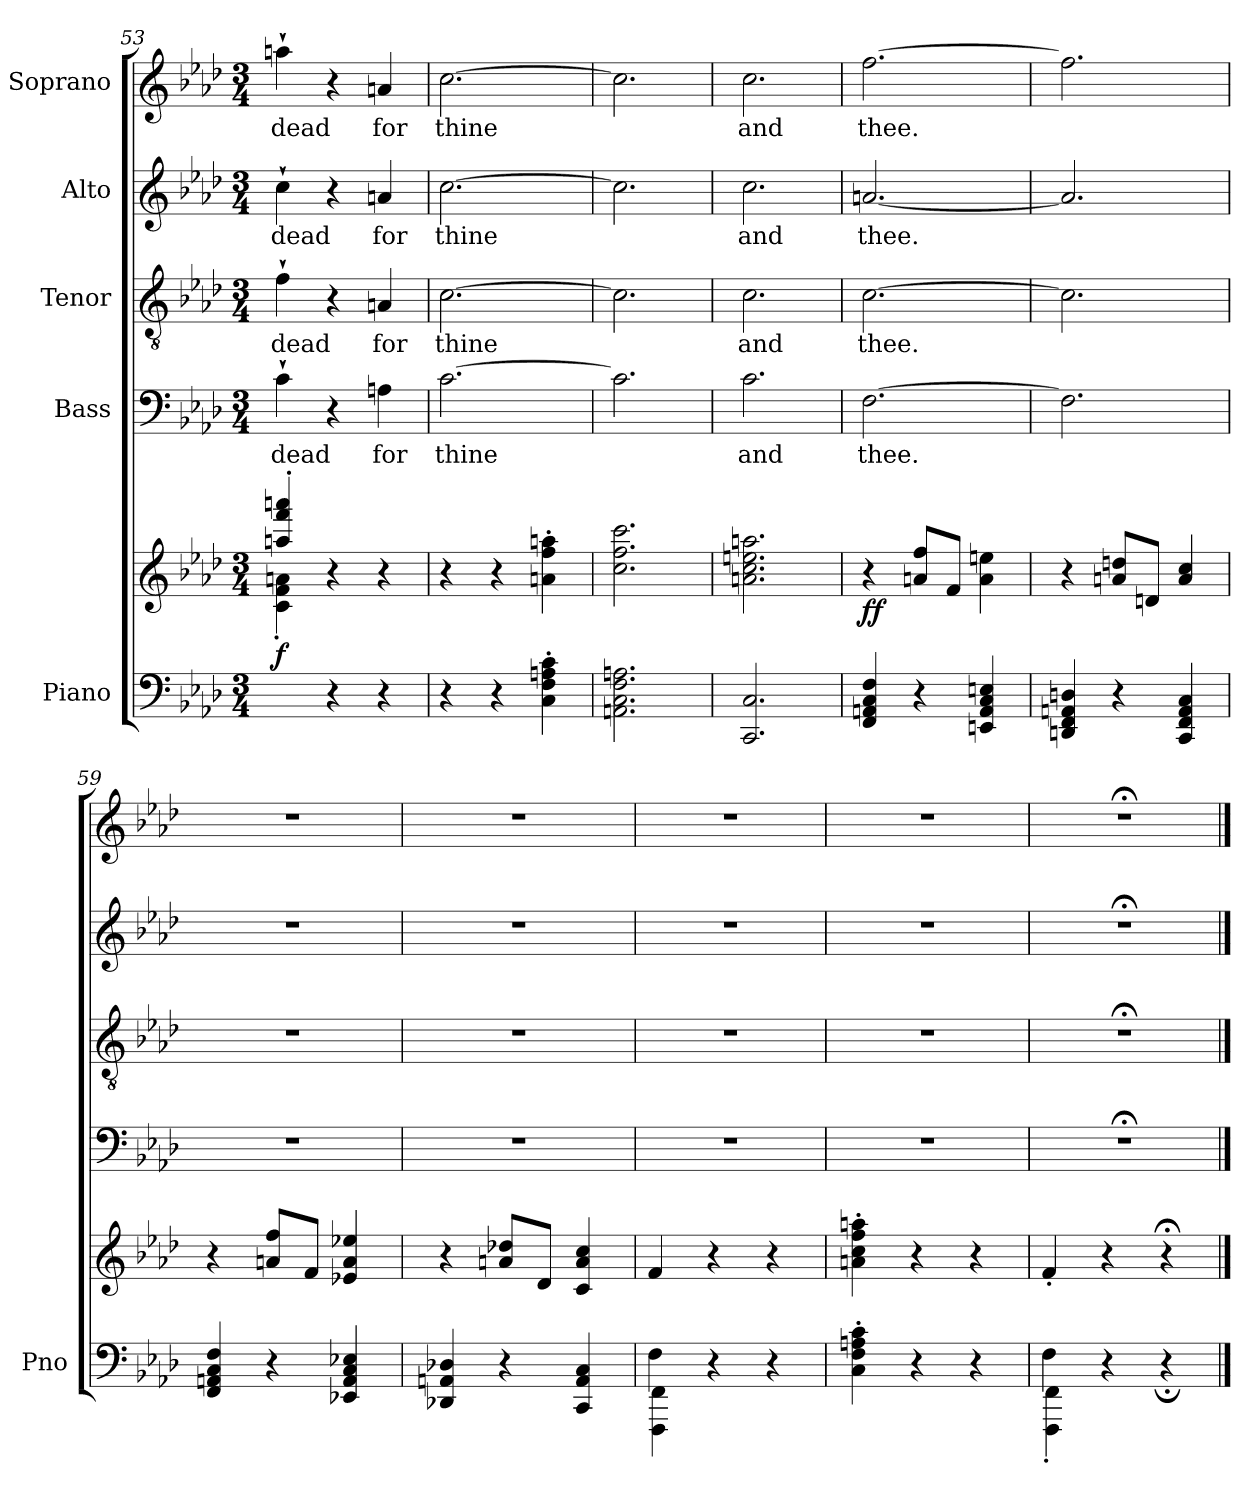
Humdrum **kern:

**kern	**kern	**dynam	**kern	**text	**kern	**text	**kern	**text	**kern	**text
*part5	*part5	*part5	*part4	*part4	*part3	*part3	*part2	*part2	*part1	*part1
*staff6	*staff5	*staff5/6	*staff4	*staff4	*staff3	*staff3	*staff2	*staff2	*staff1	*staff1
*I"Piano	*	*	*I"Bass	*	*I"Tenor	*	*I"Alto	*	*I"Soprano	*
*I'Pno	*	*	*	*	*	*	*	*	*	*
*clefF4	*clefG2	*	*clefF4	*	*clefGv2	*	*clefG2	*	*clefG2	*
*k[b-e-a-d-]	*k[b-e-a-d-]	*	*k[b-e-a-d-]	*	*k[b-e-a-d-]	*	*k[b-e-a-d-]	*	*k[b-e-a-d-]	*
*M3/4	*M3/4	*	*M3/4	*	*M3/4	*	*M3/4	*	*M3/4	*
=53	=53	=53	=53	=53	=53	=53	=53	=53	=53	=53
*	*^	*	*	*	*	*	*	*	*	*
!	!	!	!LO:DY:b	!	!	!	!	!	!	!	!
4ryy	4aan/'> 4fff/'> 4aaan/'>	4c\'< 4f\'< 4an\'<	f	4c`\	dead	4f`\	dead	4cc`\	dead	4aan`\	dead
4r	4r	2ryy	.	4r	.	4r	.	4r	.	4r	.
4r	4r	.	.	4An\	for	4An/	for	4an/	for	4an/	for
*	*v	*v	*	*	*	*	*	*	*	*	*
=54	=54	=54	=54	=54	=54	=54	=54	=54	=54	=54
4r	4r	.	[2.c\	thine	[2.c\	thine	[2.cc\	thine	[2.cc\	thine
4r	4r	.	.	.	.	.	.	.	.	.
4C\' 4F\' 4An\' 4c\'	4an\' 4ff\' 4aan\'	.	.	.	.	.	.	.	.	.
=55	=55	=55	=55	=55	=55	=55	=55	=55	=55	=55
2.AAn\ 2.C\ 2.F\ 2.An\	2.cc\ 2.ff\ 2.ccc\	.	2.c\]	.	2.c\]	.	2.cc\]	.	2.cc\]	.
=56	=56	=56	=56	=56	=56	=56	=56	=56	=56	=56
2.CC/ 2.C/	2.an\ 2.cc\ 2.een\ 2.aan\	.	2.c\	and	2.c\	and	2.cc\	and	2.cc\	and
=57	=57	=57	=57	=57	=57	=57	=57	=57	=57	=57
!	!	!LO:DY:b	!	!	!	!	!	!	!	!
4FF/ 4AAn/ 4C/ 4F/	4r	ff	[2.F\	thee.	[2.c\	thee.	[2.an/	thee.	[2.ff\	thee.
4r	8an/ 8ff/L	.	.	.	.	.	.	.	.	.
.	8f/J	.	.	.	.	.	.	.	.	.
4EEn/ 4AA/ 4C/ 4En/	4a\ 4een\	.	.	.	.	.	.	.	.	.
=58	=58	=58	=58	=58	=58	=58	=58	=58	=58	=58
4DDn/ 4FF/ 4AAn/ 4Dn/	4r	.	2.F\]	.	2.c\]	.	2.a/]	.	2.ff\]	.
4r	8an/ 8ddn/L	.	.	.	.	.	.	.	.	.
.	8dn/J	.	.	.	.	.	.	.	.	.
4CC/ 4FF/ 4AA/ 4C/	4a/ 4cc/	.	.	.	.	.	.	.	.	.
=59	=59	=59	=59	=59	=59	=59	=59	=59	=59	=59
4FF/ 4AAn/ 4C/ 4F/	4r	.	2.r	.	2.r	.	2.r	.	2.r	.
4r	8an/ 8ff/L	.	.	.	.	.	.	.	.	.
.	8f/J	.	.	.	.	.	.	.	.	.
4EE-X/ 4AA/ 4C/ 4E-X/	4e-X/ 4a/ 4ee-X/	.	.	.	.	.	.	.	.	.
=60	=60	=60	=60	=60	=60	=60	=60	=60	=60	=60
4DD-X/ 4AAn/ 4D-X/	4r	.	2.r	.	2.r	.	2.r	.	2.r	.
4r	8an/ 8dd-X/L	.	.	.	.	.	.	.	.	.
.	8d-/J	.	.	.	.	.	.	.	.	.
4CC/ 4AA/ 4C/	4c/ 4a/ 4cc/	.	.	.	.	.	.	.	.	.
=61	=61	=61	=61	=61	=61	=61	=61	=61	=61	=61
*^	*	*	*	*	*	*	*	*	*	*
4F\	4FFF\ 4FF\	4f/	.	2.r	.	2.r	.	2.r	.	2.r	.
2ryy	4r	4r	.	.	.	.	.	.	.	.	.
.	4r	4r	.	.	.	.	.	.	.	.	.
*v	*v	*	*	*	*	*	*	*	*	*	*
=62	=62	=62	=62	=62	=62	=62	=62	=62	=62	=62
4C\' 4F\' 4An\' 4c\'	4an\' 4cc\' 4ff\' 4aan\'	.	2.r	.	2.r	.	2.r	.	2.r	.
4r	4r	.	.	.	.	.	.	.	.	.
4r	4r	.	.	.	.	.	.	.	.	.
=63	=63	=63	=63	=63	=63	=63	=63	=63	=63	=63
*^	*	*	*	*	*	*	*	*	*	*
4F\	4FFF\'< 4FF\'<	4f'/	.	2.r;<	.	2.r;<	.	2.r;<	.	2.r;<	.
2ryy	4r	4r	.	.	.	.	.	.	.	.	.
.	4r;<	4r;<	.	.	.	.	.	.	.	.	.
*v	*v	*	*	*	*	*	*	*	*	*	*
==	==	==	==	==	==	==	==	==	==	==
*-	*-	*-	*-	*-	*-	*-	*-	*-	*-	*-
